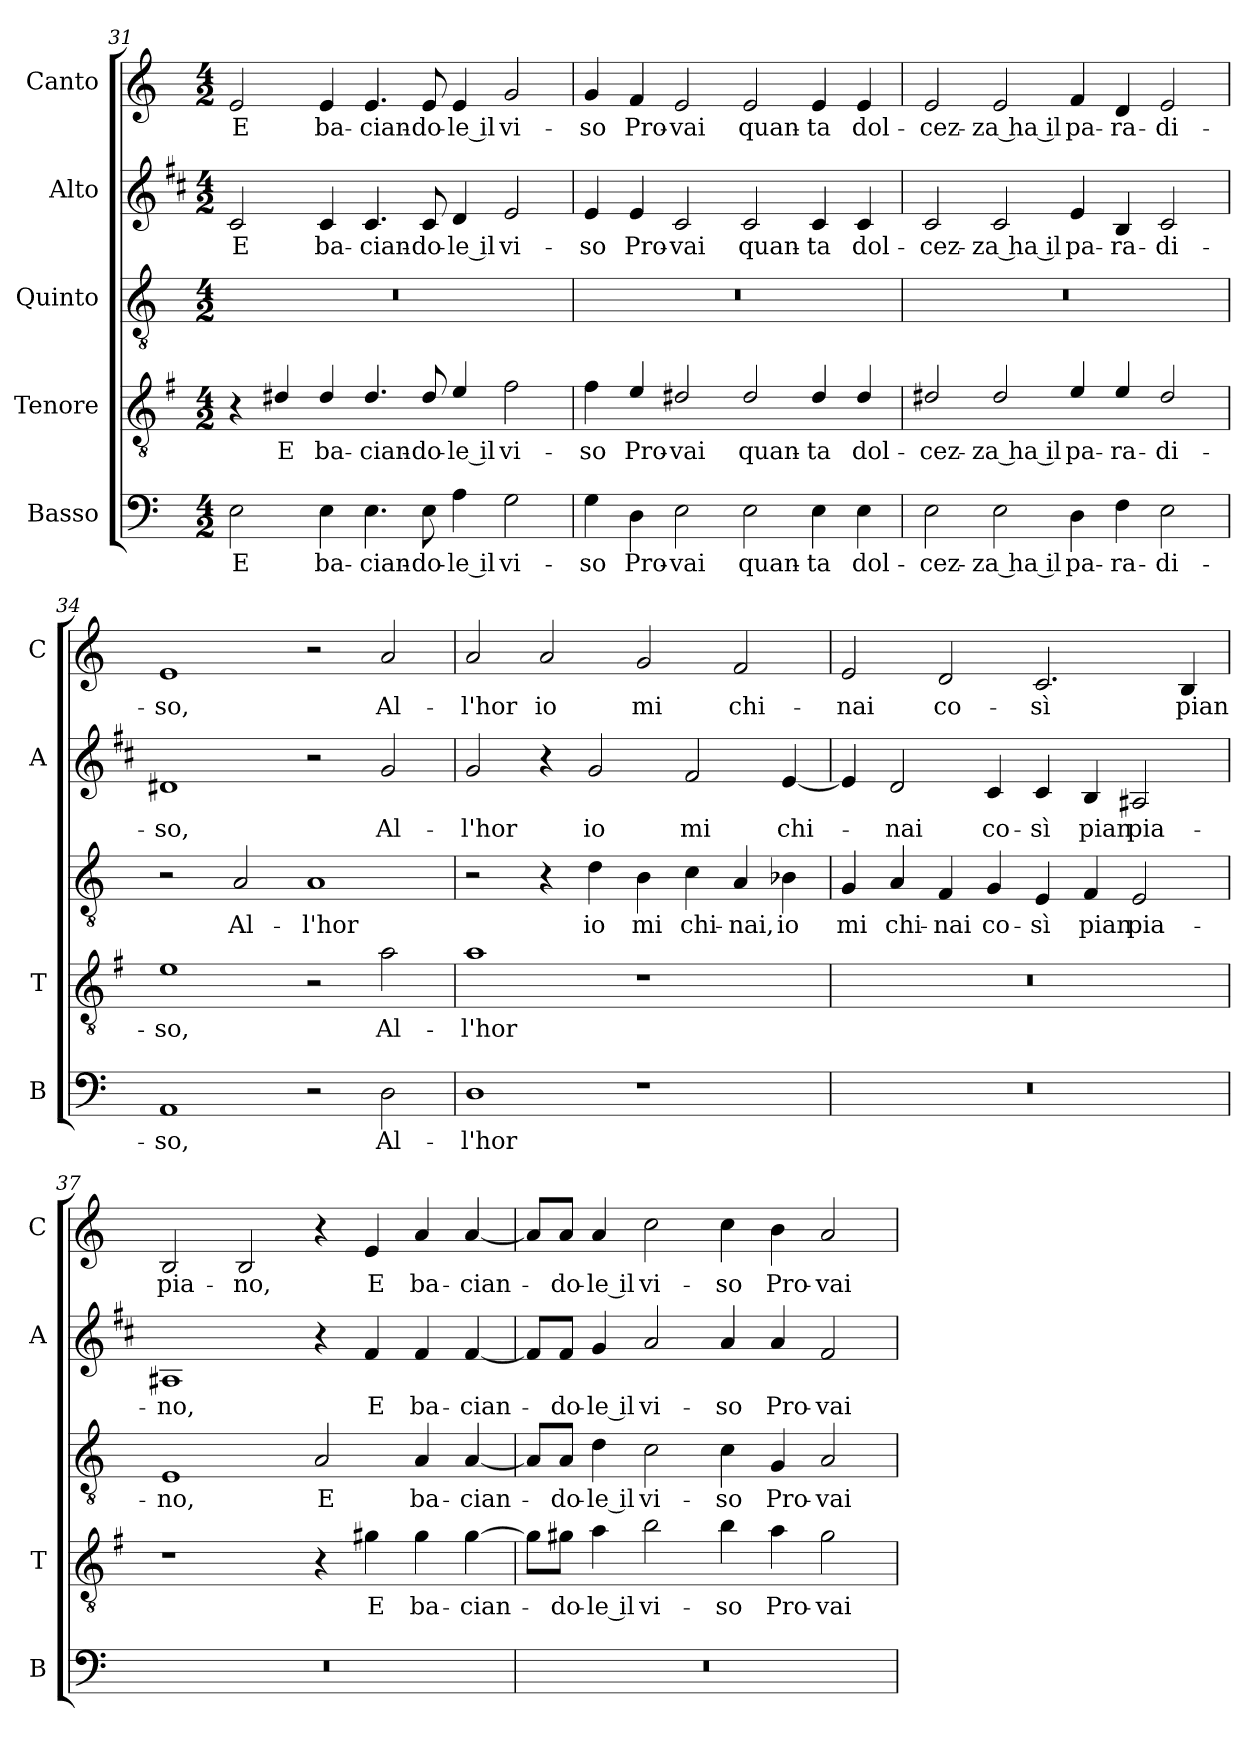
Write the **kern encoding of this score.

**kern	**text	**kern	**text	**kern	**text	**kern	**text	**kern	**text
*part5	*part5	*part4	*part4	*part3	*part3	*part2	*part2	*part1	*part1
*staff5	*staff5	*staff4	*staff4	*staff3	*staff3	*staff2	*staff2	*staff1	*staff1
*I"Basso	*	*I"Tenore	*	*I"Quinto	*	*I"Alto	*	*I"Canto	*
*I'B	*	*I'T	*	*	*	*I'A	*	*I'C	*
*clefF4	*	*clefGv2	*	*clefGv2	*	*clefG2	*	*clefG2	*
*	*	*ITrd4c7	*	*	*	*ITrd1c2	*	*	*
*k[]	*	*k[]	*	*k[]	*	*k[]	*	*k[]	*
*C:	*	*C:	*	*C:	*	*C:	*	*C:	*
*M4/2	*	*M4/2	*	*M4/2	*	*M4/2	*	*M4/2	*
=31	=31	=31	=31	=31	=31	=31	=31	=31	=31
!	!LO:LY:b	!	!	!	!	!	!LO:LY:b	!	!LO:LY:b
2E\	E	4r	.	0r	.	2B/	E	2e/	E
!	!	!	!LO:LY:b	!	!	!	!	!	!
.	.	4G#X/	E	.	.	.	.	.	.
!	!LO:LY:b	!	!LO:LY:b	!	!	!	!LO:LY:b	!	!LO:LY:b
4E\	ba-	4G#/	ba-	.	.	4B/	ba-	4e/	ba-
!	!LO:LY:b	!	!LO:LY:b	!	!	!	!LO:LY:b	!	!LO:LY:b
4.E\	-cian-	4.G#/	-cian-	.	.	4.B/	-cian-	4.e/	-cian-
!	!LO:LY:b	!	!LO:LY:b	!	!	!	!LO:LY:b	!	!LO:LY:b
8E\	-do-	8G#/	-do-	.	.	8B/	-do-	8e/	-do-
!	!LO:LY:b	!	!LO:LY:b	!	!	!	!LO:LY:b	!	!LO:LY:b
4A\	-le il	4A/	-le il	.	.	4c/	-le il	4e/	-le il
!	!LO:LY:b	!	!LO:LY:b	!	!	!	!LO:LY:b	!	!LO:LY:b
2G\	vi-	2B\	vi-	.	.	2d/	vi-	2g/	vi-
=32	=32	=32	=32	=32	=32	=32	=32	=32	=32
!	!LO:LY:b	!	!LO:LY:b	!	!	!	!LO:LY:b	!	!LO:LY:b
4G\	-so	4B\	-so	0r	.	4d/	-so	4g/	-so
!	!LO:LY:b	!	!LO:LY:b	!	!	!	!LO:LY:b	!	!LO:LY:b
4D\	Pro-	4A/	Pro-	.	.	4d/	Pro-	4f/	Pro-
!	!LO:LY:b	!	!LO:LY:b	!	!	!	!LO:LY:b	!	!LO:LY:b
2E\	-vai	2G#X/	-vai	.	.	2B/	-vai	2e/	-vai
!	!LO:LY:b	!	!LO:LY:b	!	!	!	!LO:LY:b	!	!LO:LY:b
2E\	quan-	2G#/	quan-	.	.	2B/	quan-	2e/	quan-
!	!LO:LY:b	!	!LO:LY:b	!	!	!	!LO:LY:b	!	!LO:LY:b
4E\	-ta	4G#/	-ta	.	.	4B/	-ta	4e/	-ta
!	!LO:LY:b	!	!LO:LY:b	!	!	!	!LO:LY:b	!	!LO:LY:b
4E\	dol-	4G#/	dol-	.	.	4B/	dol-	4e/	dol-
=33	=33	=33	=33	=33	=33	=33	=33	=33	=33
!	!LO:LY:b	!	!LO:LY:b	!	!	!	!LO:LY:b	!	!LO:LY:b
2E\	-cez-	2G#X/	-cez-	0r	.	2B/	-cez-	2e/	-cez-
!	!LO:LY:b	!	!LO:LY:b	!	!	!	!LO:LY:b	!	!LO:LY:b
2E\	-za ha il	2G#/	-za ha il	.	.	2B/	-za ha il	2e/	-za ha il
!	!LO:LY:b	!	!LO:LY:b	!	!	!	!LO:LY:b	!	!LO:LY:b
4D\	pa-	4A/	pa-	.	.	4d/	pa-	4f/	pa-
!	!LO:LY:b	!	!LO:LY:b	!	!	!	!LO:LY:b	!	!LO:LY:b
4F\	-ra-	4A/	-ra-	.	.	4A/	-ra-	4d/	-ra-
!	!LO:LY:b	!	!LO:LY:b	!	!	!	!LO:LY:b	!	!LO:LY:b
2E\	-di-	2G#/	-di-	.	.	2B/	-di-	2e/	-di-
!!LO:PB:g=z
=34	=34	=34	=34	=34	=34	=34	=34	=34	=34
!	!LO:LY:b	!	!LO:LY:b	!	!	!	!LO:LY:b	!	!LO:LY:b
1AA	-so,	1A	-so,	2r	.	1c#X	-so,	1e	-so,
!	!	!	!	!	!LO:LY:b	!	!	!	!
.	.	.	.	2A/	Al-	.	.	.	.
!	!	!	!	!	!LO:LY:b	!	!	!	!
2r	.	2r	.	1A	-l'hor	2r	.	2r	.
!	!LO:LY:b	!	!LO:LY:b	!	!	!	!LO:LY:b	!	!LO:LY:b
2D\	Al-	2d\	Al-	.	.	2f/	Al-	2a/	Al-
=35	=35	=35	=35	=35	=35	=35	=35	=35	=35
!	!LO:LY:b	!	!LO:LY:b	!	!	!	!LO:LY:b	!	!LO:LY:b
1D	-l'hor	1d	-l'hor	2r	.	2f/	-l'hor	2a/	-l'hor
!	!	!	!	!	!	!	!	!	!LO:LY:b
.	.	.	.	4r	.	4r	.	2a/	io
!	!	!	!	!	!LO:LY:b	!	!LO:LY:b	!	!
.	.	.	.	4d\	io	2f/	io	.	.
!	!	!	!	!	!LO:LY:b	!	!	!	!LO:LY:b
1r	.	1r	.	4B\	mi	.	.	2g/	mi
!	!	!	!	!	!LO:LY:b	!	!LO:LY:b	!	!
.	.	.	.	4c\	chi-	2e/	mi	.	.
!	!	!	!	!	!LO:LY:b	!	!	!	!LO:LY:b
.	.	.	.	4A/	-nai,	.	.	2f/	chi-
!	!	!	!	!	!LO:LY:b	!	!LO:LY:b	!	!
.	.	.	.	4B-X\	io	[4d/	chi-	.	.
=36	=36	=36	=36	=36	=36	=36	=36	=36	=36
!	!	!	!	!	!LO:LY:b	!	!	!	!LO:LY:b
0r	.	0r	.	4G/	mi	4d/]	.	2e/	-nai
!	!	!	!	!	!LO:LY:b	!	!LO:LY:b	!	!
.	.	.	.	4A/	chi-	2c/	-nai	.	.
!	!	!	!	!	!LO:LY:b	!	!	!	!LO:LY:b
.	.	.	.	4F/	-nai	.	.	2d/	co-
!	!	!	!	!	!LO:LY:b	!	!LO:LY:b	!	!
.	.	.	.	4G/	co-	4B/	co-	.	.
!	!	!	!	!	!LO:LY:b	!	!LO:LY:b	!	!LO:LY:b
.	.	.	.	4E/	-sì	4B/	-sì	2.c/	-sì
!	!	!	!	!	!LO:LY:b	!	!LO:LY:b	!	!
.	.	.	.	4F/	pian	4A/	pian	.	.
!	!	!	!	!	!LO:LY:b	!	!LO:LY:b	!	!
.	.	.	.	2E/	pia-	2G#X/	pia-	.	.
!	!	!	!	!	!	!	!	!	!LO:LY:b
.	.	.	.	.	.	.	.	4B/	pian
=37	=37	=37	=37	=37	=37	=37	=37	=37	=37
!	!	!	!	!	!LO:LY:b	!	!LO:LY:b	!	!LO:LY:b
0r	.	1r	.	1E	-no,	1G#X	-no,	2B/	pia-
!	!	!	!	!	!	!	!	!	!LO:LY:b
.	.	.	.	.	.	.	.	2B/	-no,
!	!	!	!	!	!LO:LY:b	!	!	!	!
.	.	4r	.	2A/	E	4r	.	4r	.
!	!	!	!LO:LY:b	!	!	!	!LO:LY:b	!	!LO:LY:b
.	.	4c#X\	E	.	.	4e/	E	4e/	E
!	!	!	!LO:LY:b	!	!LO:LY:b	!	!LO:LY:b	!	!LO:LY:b
.	.	4c#\	ba-	4A/	ba-	4e/	ba-	4a/	ba-
!	!	!	!LO:LY:b	!	!LO:LY:b	!	!LO:LY:b	!	!LO:LY:b
.	.	[4c#\	-cian-	[4A/	-cian-	[4e/	-cian-	[4a/	-cian-
!!LO:LB:g=z
=38	=38	=38	=38	=38	=38	=38	=38	=38	=38
0r	.	8c#\L]	.	8A/L]	.	8e/L]	.	8a/L]	.
!	!	!	!LO:LY:b	!	!LO:LY:b	!	!LO:LY:b	!	!LO:LY:b
.	.	8c#X\J	-do-	8A/J	-do-	8e/J	-do-	8a/J	-do-
!	!	!	!LO:LY:b	!	!LO:LY:b	!	!LO:LY:b	!	!LO:LY:b
.	.	4d\	-le il	4d\	-le il	4f/	-le il	4a/	-le il
!	!	!	!LO:LY:b	!	!LO:LY:b	!	!LO:LY:b	!	!LO:LY:b
.	.	2e\	vi-	2c\	vi-	2g/	vi-	2cc\	vi-
!	!	!	!LO:LY:b	!	!LO:LY:b	!	!LO:LY:b	!	!LO:LY:b
.	.	4e\	-so	4c\	-so	4g/	-so	4cc\	-so
!	!	!	!LO:LY:b	!	!LO:LY:b	!	!LO:LY:b	!	!LO:LY:b
.	.	4d\	Pro-	4G/	Pro-	4g/	Pro-	4b\	Pro-
!	!	!	!LO:LY:b	!	!LO:LY:b	!	!LO:LY:b	!	!LO:LY:b
.	.	2c#\	-vai	2A/	-vai	2e/	-vai	2a/	-vai
=	=	=	=	=	=	=	=	=	=
*-	*-	*-	*-	*-	*-	*-	*-	*-	*-
